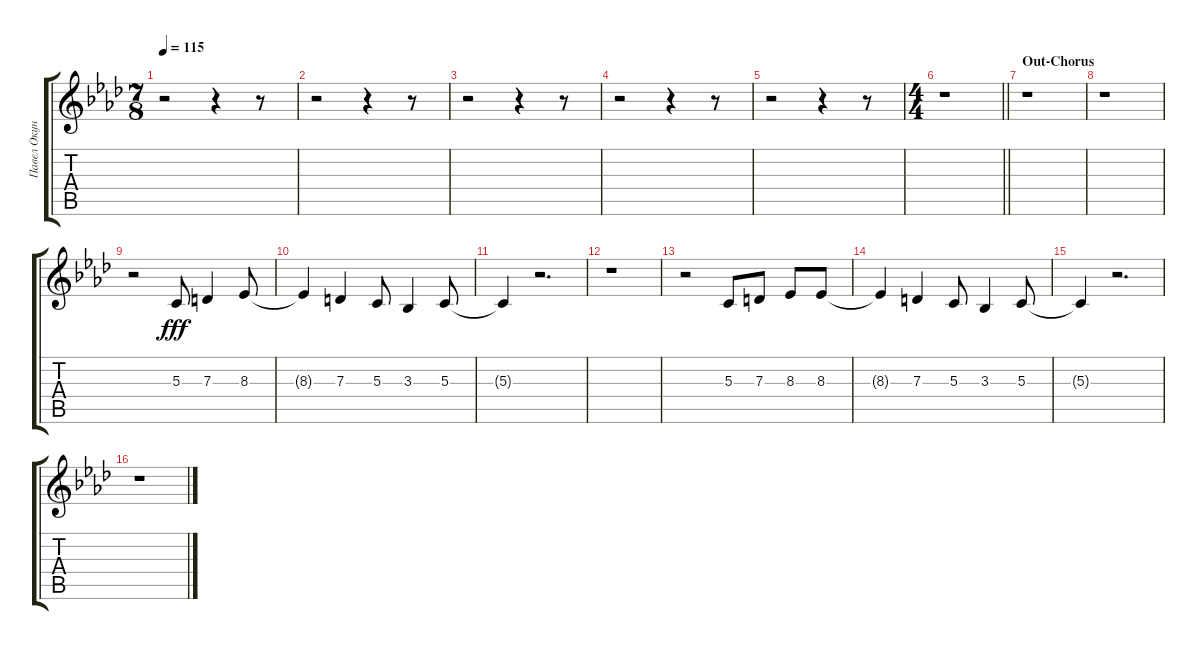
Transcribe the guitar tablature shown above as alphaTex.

\track ("Павел Окунев (Overdrive)" "Павел Окун") {instrument altosax}
\staff {score tabs}
\tuning (E4 B3 G3 D3 A2 E2) {hide}
\ts (7 8)
\tempo 115
\clef g2
\ks ab
r.2{dy fff} r.4 r.8 |
r.2 r.4 r.8 |
r.2 r.4 r.8 |
r.2 r.4 r.8 |
r.2 r.4 r.8 |
\ts (4 4)
\barLineRight lightlight
r.1 |
\section ("" "Out-Chorus")
r.1 |
r.1 |
r.2 5.3.8 7.3.4 8.3.8 |
8.3{t}.4 7.3.4 5.3.8 3.3.4 5.3.8 |
5.3{t}.4 r.2{d} |
r.1 |
r.2 5.3.8 7.3.8 8.3.8 8.3.8 |
8.3{t}.4 7.3.4 5.3.8 3.3.4 5.3.8 |
5.3{t}.4 r.2{d} |
r.1
